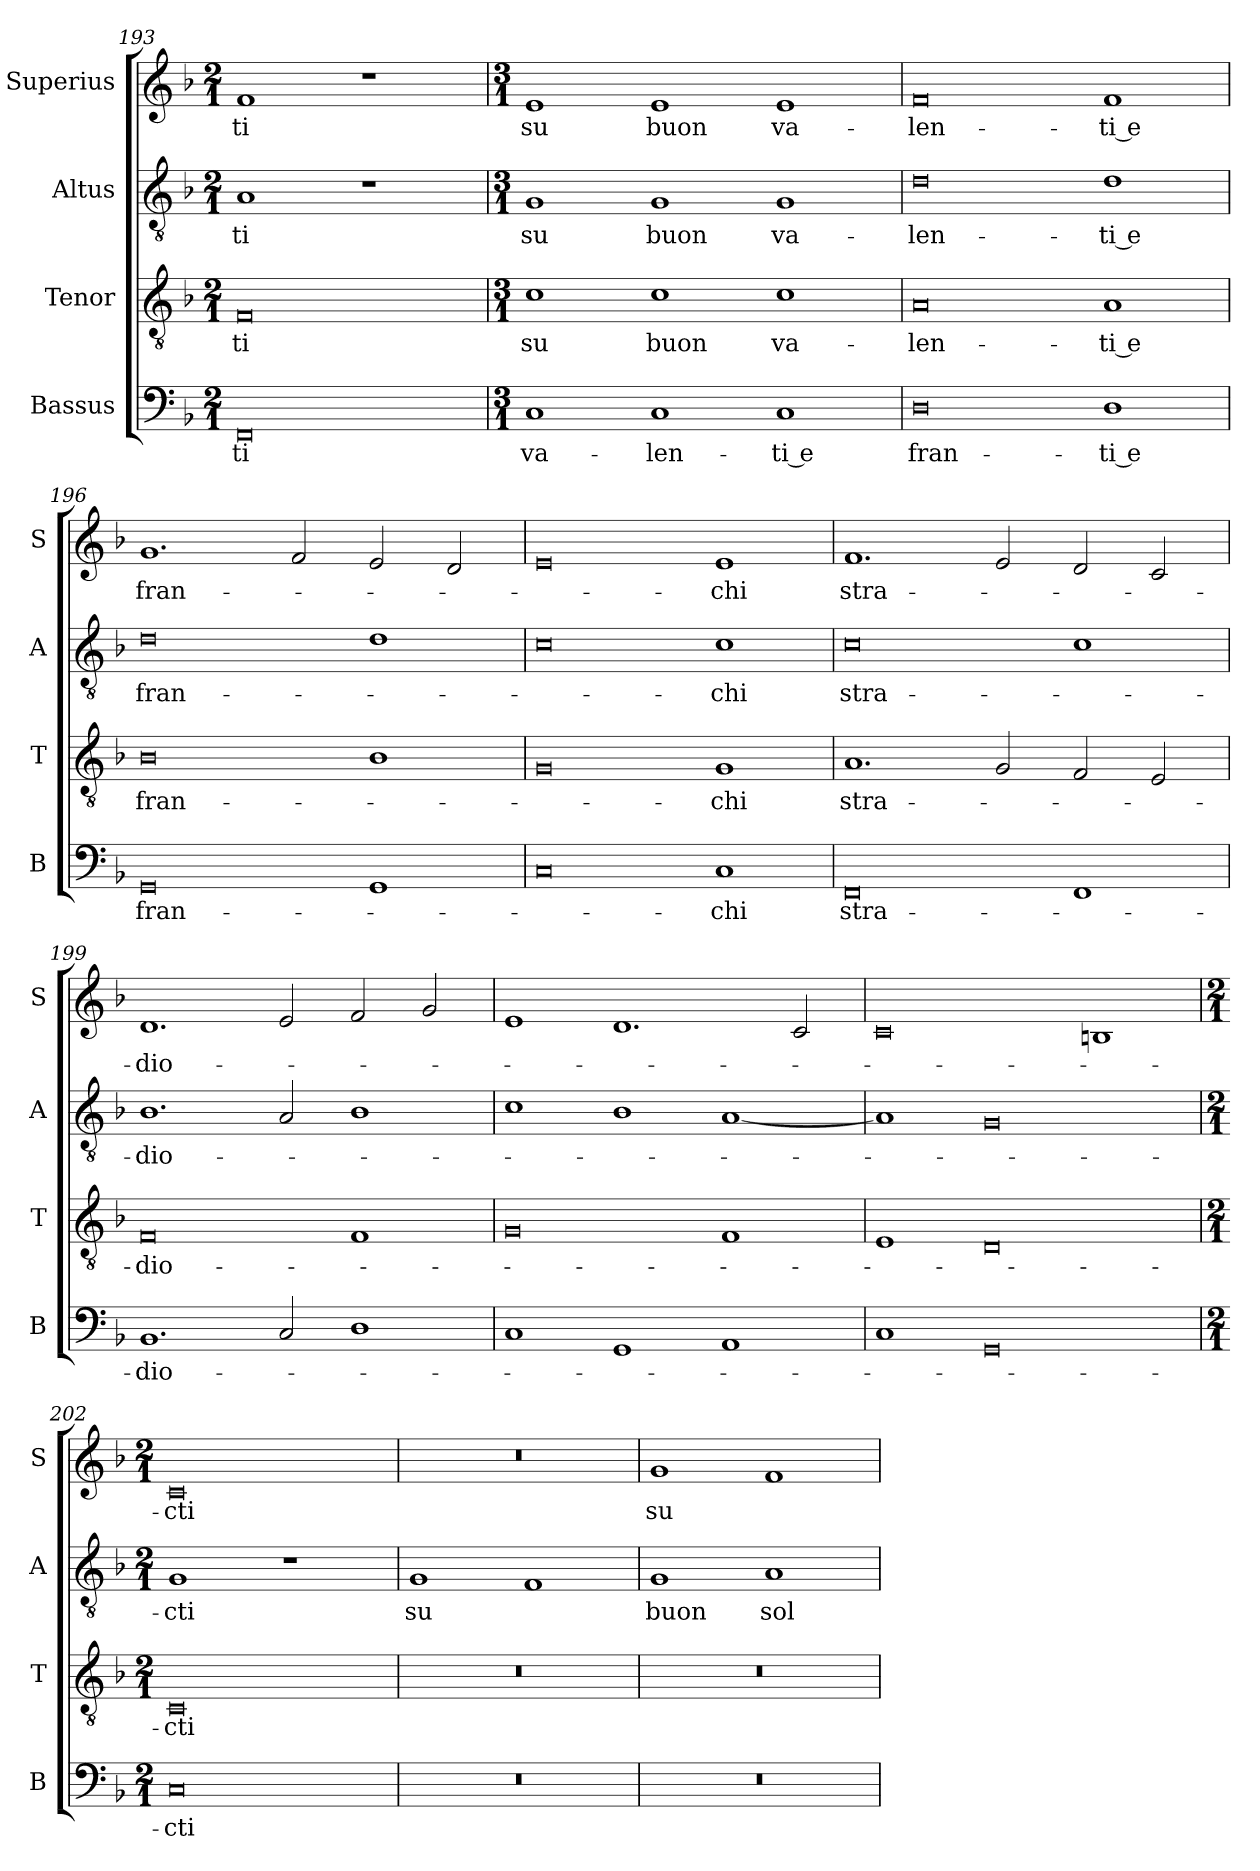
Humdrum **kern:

**kern	**text	**kern	**text	**kern	**text	**kern	**text
*part4	*part4	*part3	*part3	*part2	*part2	*part1	*part1
*staff4	*staff4	*staff3	*staff3	*staff2	*staff2	*staff1	*staff1
*I"Bassus	*	*I"Tenor	*	*I"Altus	*	*I"Superius	*
*I'B	*	*I'T	*	*I'A	*	*I'S	*
*clefF4	*	*clefGv2	*	*clefGv2	*	*clefG2	*
*k[b-]	*	*k[b-]	*	*k[b-]	*	*k[b-]	*
*M2/1	*	*M2/1	*	*M2/1	*	*M2/1	*
=193	=193	=193	=193	=193	=193	=193	=193
0FF	-ti	0F	-ti	1A	-ti	1f	-ti
.	.	.	.	1r	.	1r	.
=194	=194	=194	=194	=194	=194	=194	=194
*M3/1	*	*M3/1	*	*M3/1	*	*M3/1	*
1C	va-	1c	su	1G	su	1e	su
1C	-len-	1c	buon	1G	buon	1e	buon
1C	-ti e	1c	va-	1G	va-	1e	va-
=195	=195	=195	=195	=195	=195	=195	=195
0D	fran-	0A	-len-	0d	-len-	0f	-len-
1D	-ti e	1A	-ti e	1d	-ti e	1f	-ti e
=196	=196	=196	=196	=196	=196	=196	=196
0GG	fran-	0B-	fran-	0d	fran-	1.g	fran-
.	.	.	.	.	.	2f	.
1GG	.	1B-	.	1d	.	2e	.
.	.	.	.	.	.	2d	.
=197	=197	=197	=197	=197	=197	=197	=197
0C	.	0G	.	0c	.	0e	.
1C	-chi	1G	-chi	1c	-chi	1e	-chi
=198	=198	=198	=198	=198	=198	=198	=198
0FF	stra-	1.A	stra-	0c	stra-	1.f	stra-
.	.	2G	.	.	.	2e	.
1FF	.	2F	.	1c	.	2d	.
.	.	2E	.	.	.	2c	.
=199	=199	=199	=199	=199	=199	=199	=199
1.BB-	-dio-	0F	-dio-	1.B-	-dio-	1.d	-dio-
2C	.	.	.	2A	.	2e	.
1D	.	1F	.	1B-	.	2f	.
.	.	.	.	.	.	2g	.
=200	=200	=200	=200	=200	=200	=200	=200
1C	.	0G	.	1c	.	1e	.
1GG	.	.	.	1B-	.	1.d	.
1AA	.	1F	.	[1A	.	.	.
.	.	.	.	.	.	2c	.
=201	=201	=201	=201	=201	=201	=201	=201
1C	.	1E	.	1A]	.	0c	.
0GG	.	0D	.	0G	.	.	.
.	.	.	.	.	.	1Bn	.
=202	=202	=202	=202	=202	=202	=202	=202
*M2/1	*	*M2/1	*	*M2/1	*	*M2/1	*
0C	-cti	0C	-cti	1G	-cti	0c	-cti
.	.	.	.	1r	.	.	.
=203	=203	=203	=203	=203	=203	=203	=203
0r	.	0r	.	1G	su	0r	.
.	.	.	.	1F	.	.	.
=204	=204	=204	=204	=204	=204	=204	=204
0r	.	0r	.	1G	buon	1g	su
.	.	.	.	1A	sol-	1f	.
=	=	=	=	=	=	=	=
*-	*-	*-	*-	*-	*-	*-	*-
